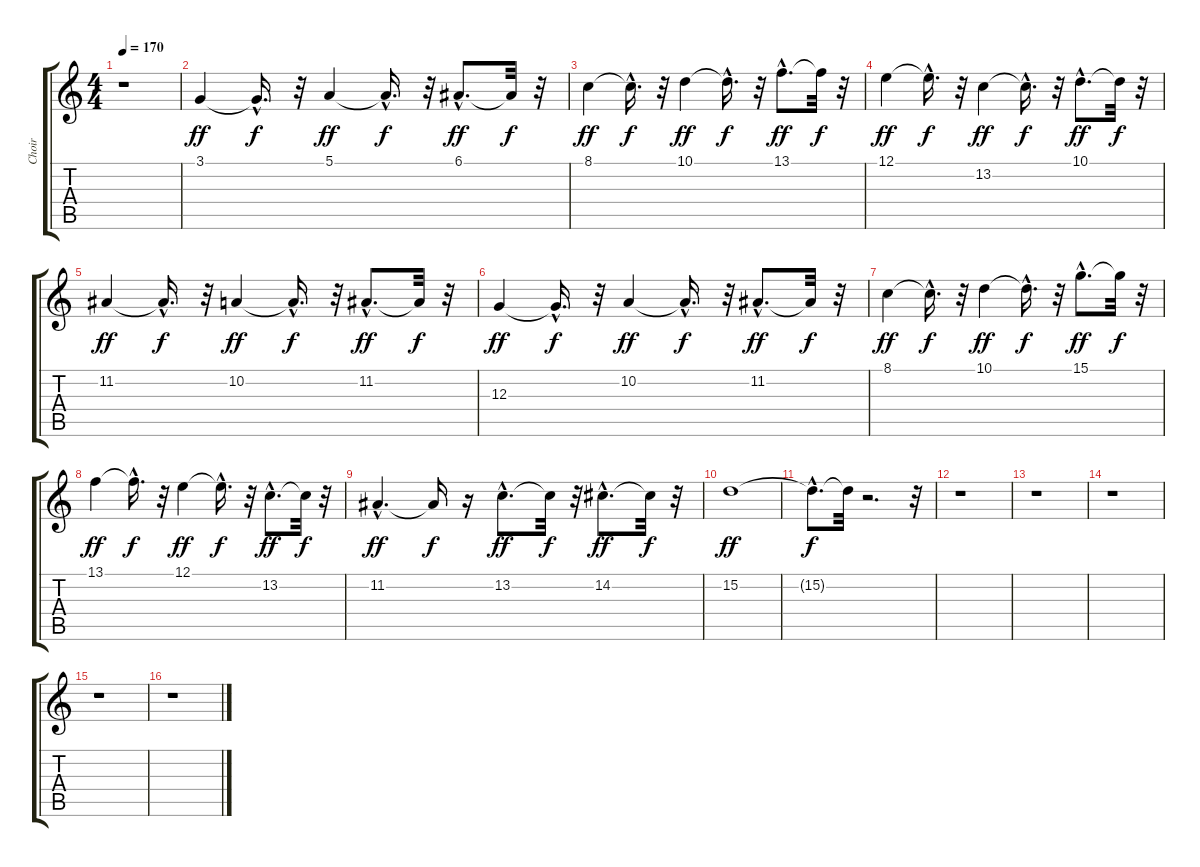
\track ("Choir" "Choir") {instrument choiraahs}
\staff {score tabs}
\tuning (E4 B3 G3 D3 A2 E2) {hide}
\ts (4 4)
\tempo 170
\clef g2
\ks c
r.1{dy ff instrument choiraahs} |
3.1.4 3.1{hac t}.16{d dy f} r.32 5.1.4{dy ff} 5.1{hac t}.16{d dy f} r.32 6.1{hac}.8{d dy ff} 6.1{t}.32{dy f} r.32 |
8.1.4{dy ff} 8.1{hac t}.16{d dy f} r.32 10.1.4{dy ff} 10.1{hac t}.16{d dy f} r.32 13.1{hac}.8{d dy ff} 13.1{t}.32{dy f} r.32 |
12.1.4{dy ff} 12.1{hac t}.16{d dy f} r.32 13.2.4{dy ff} 13.2{hac t}.16{d dy f} r.32 10.1{hac}.8{d dy ff} 10.1{t}.32{dy f} r.32 |
11.2.4{dy ff} 11.2{hac t}.16{d dy f} r.32 10.2.4{dy ff} 10.2{hac t}.16{d dy f} r.32 11.2{hac}.8{d dy ff} 11.2{t}.32{dy f} r.32 |
12.3.4{dy ff} 12.3{hac t}.16{d dy f} r.32 10.2.4{dy ff} 10.2{hac t}.16{d dy f} r.32 11.2{hac}.8{d dy ff} 11.2{t}.32{dy f} r.32 |
8.1.4{dy ff} 8.1{hac t}.16{d dy f} r.32 10.1.4{dy ff} 10.1{hac t}.16{d dy f} r.32 15.1{hac}.8{d dy ff} 15.1{t}.32{dy f} r.32 |
13.1.4{dy ff} 13.1{hac t}.16{d dy f} r.32 12.1.4{dy ff} 12.1{hac t}.16{d dy f} r.32 13.2{hac}.8{d dy ff} 13.2{t}.32{dy f} r.32 |
11.2{hac}.4{d dy ff} 11.2{t}.16{dy f} r.16 13.2{hac}.8{d dy ff} 13.2{t}.32{dy f} r.32 14.2{hac}.8{d dy ff} 14.2{t}.32{dy f} r.32 |
15.2.1{dy ff} |
15.2{hac t}.8{d dy f} 15.2{t}.32 r.2{d} r.32 |
r.1 |
r.1 |
r.1 |
r.1 |
r.1
